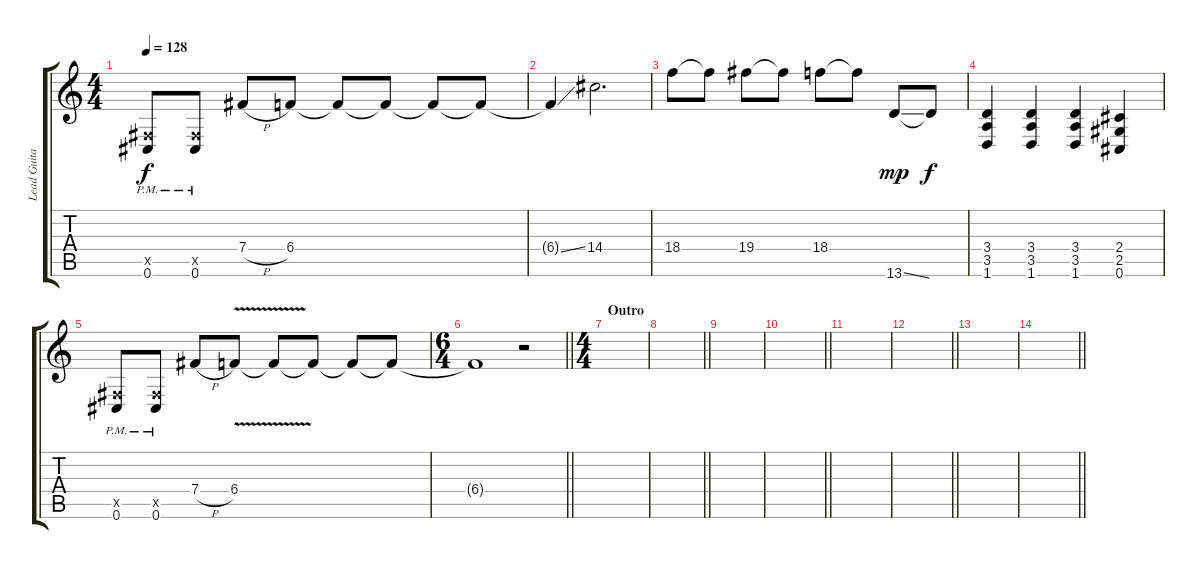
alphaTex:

\track ("Lead Guitar (Dist.)" "Lead Guita") {instrument distortionguitar}
\staff {score tabs}
\tuning (Db4 Ab3 E3 B2 Gb2 Db2) {hide}
\ts (4 4)
\tempo 128
\clef g2
\ks c
(0.5{x} 0.6{pm}).8{dy f} (0.5{x} 0.6{pm}).8 7.4{h}.8 6.4.8 6.4{t}.8 6.4{t}.8 6.4{t}.8 6.4{t}.8 |
6.4{ss t}.4 14.4.2{d} |
18.4.8 18.4{t}.8 19.4.8 19.4{t}.8 18.4.8 18.4{t}.8 13.6{ss}.8{dy mp} 13.6{t}.8{dy f} |
(3.4 3.5 1.6).4 (3.4 3.5 1.6).4 (3.4 3.5 1.6).4 (2.4 2.5 0.6).4 |
(0.5{x} 0.6{pm}).8 (0.5{x} 0.6{pm}).8 7.4{h}.8 6.4{v}.8 6.4{t}.8 6.4{t}.8 6.4{t}.8 6.4{t}.8 |
\ts (6 4)
\barLineRight lightlight
6.4{t}.1 r.2 |
\ts (4 4)
\section ("" "Outro")
|
\barLineRight lightlight
|
|
\barLineRight lightlight
|
|
\barLineRight lightlight
|
|
\barLineRight lightlight
